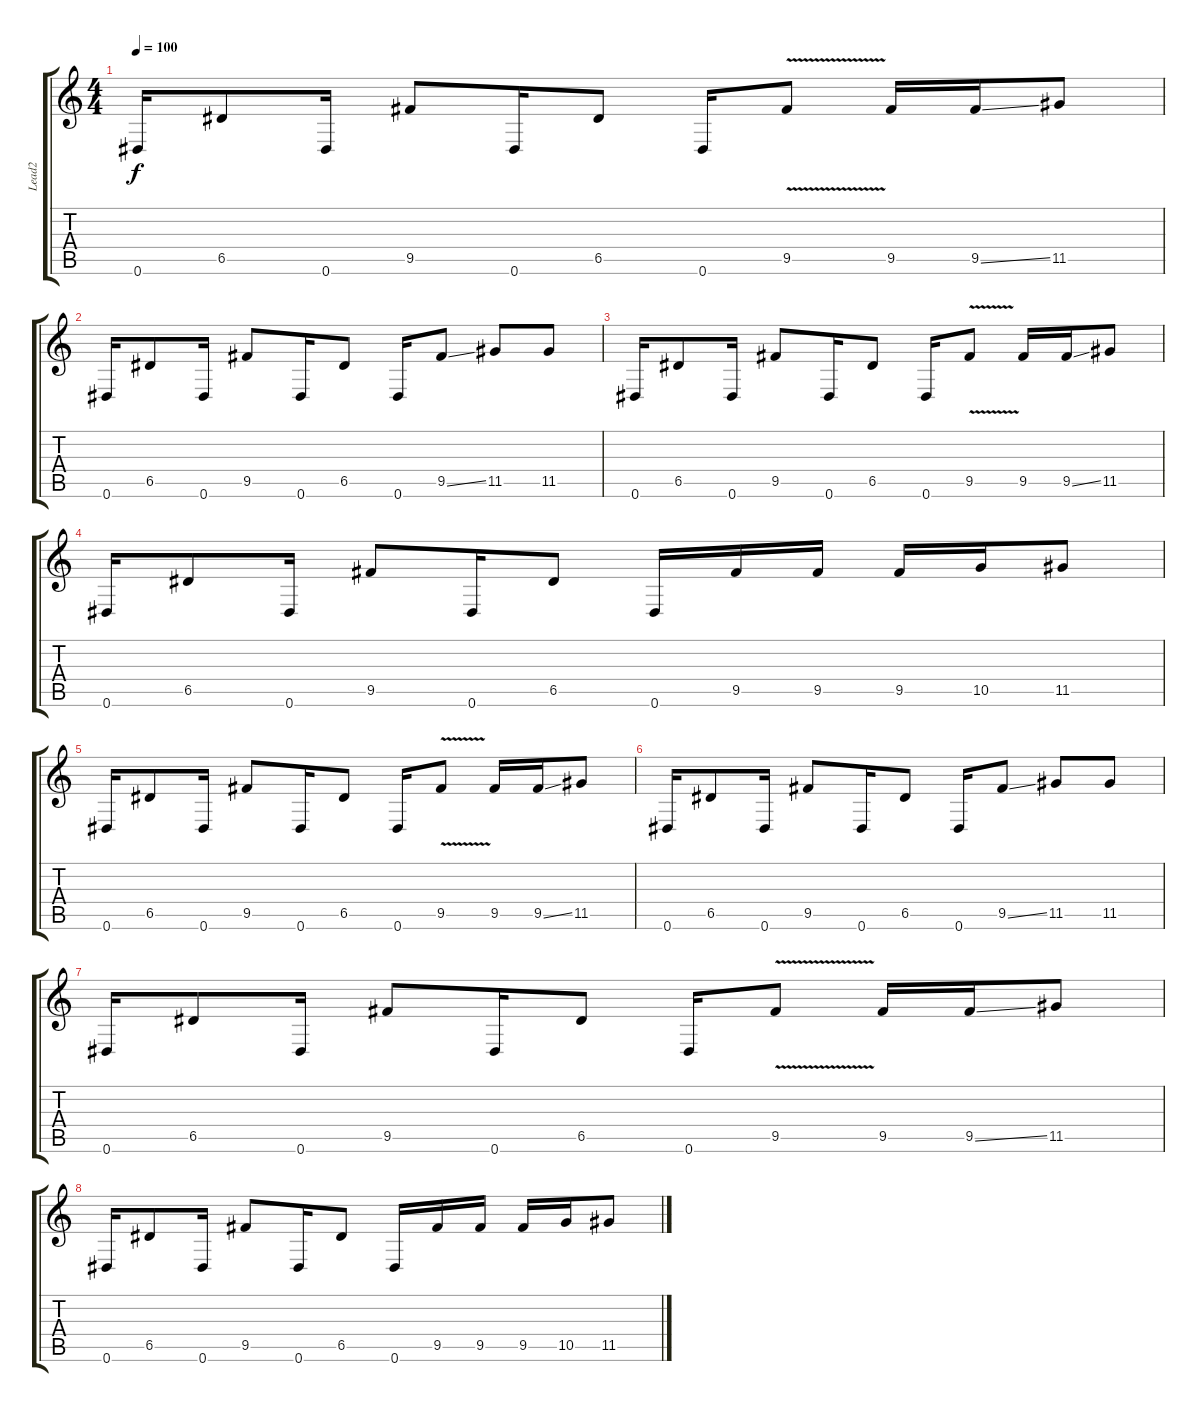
\track ("Lead2" "Lead2") {instrument overdrivenguitar}
\staff {score tabs}
\tuning (E4 B3 G3 D3 A2 Eb2) {hide}
\ts (4 4)
\tempo 100
\clef g2
\ks c
0.6.16{dy f} 6.5.8 0.6.16 9.5.8 0.6.16 6.5.8 0.6.16 9.5{v}.8 9.5.16 9.5{ss}.16 11.5.8 |
0.6.16 6.5.8 0.6.16 9.5.8 0.6.16 6.5.8 0.6.16 9.5{ss}.8 11.5.8 11.5.8 |
0.6.16 6.5.8 0.6.16 9.5.8 0.6.16 6.5.8 0.6.16 9.5{v}.8 9.5.16 9.5{ss}.16 11.5.8 |
0.6.16 6.5.8 0.6.16 9.5.8 0.6.16 6.5.8 0.6.16 9.5.16 9.5.16 9.5.16 10.5.16 11.5.8 |
0.6.16 6.5.8 0.6.16 9.5.8 0.6.16 6.5.8 0.6.16 9.5{v}.8 9.5.16 9.5{ss}.16 11.5.8 |
0.6.16 6.5.8 0.6.16 9.5.8 0.6.16 6.5.8 0.6.16 9.5{ss}.8 11.5.8 11.5.8 |
0.6.16 6.5.8 0.6.16 9.5.8 0.6.16 6.5.8 0.6.16 9.5{v}.8 9.5.16 9.5{ss}.16 11.5.8 |
0.6.16 6.5.8 0.6.16 9.5.8 0.6.16 6.5.8 0.6.16 9.5.16 9.5.16 9.5.16 10.5.16 11.5.8
